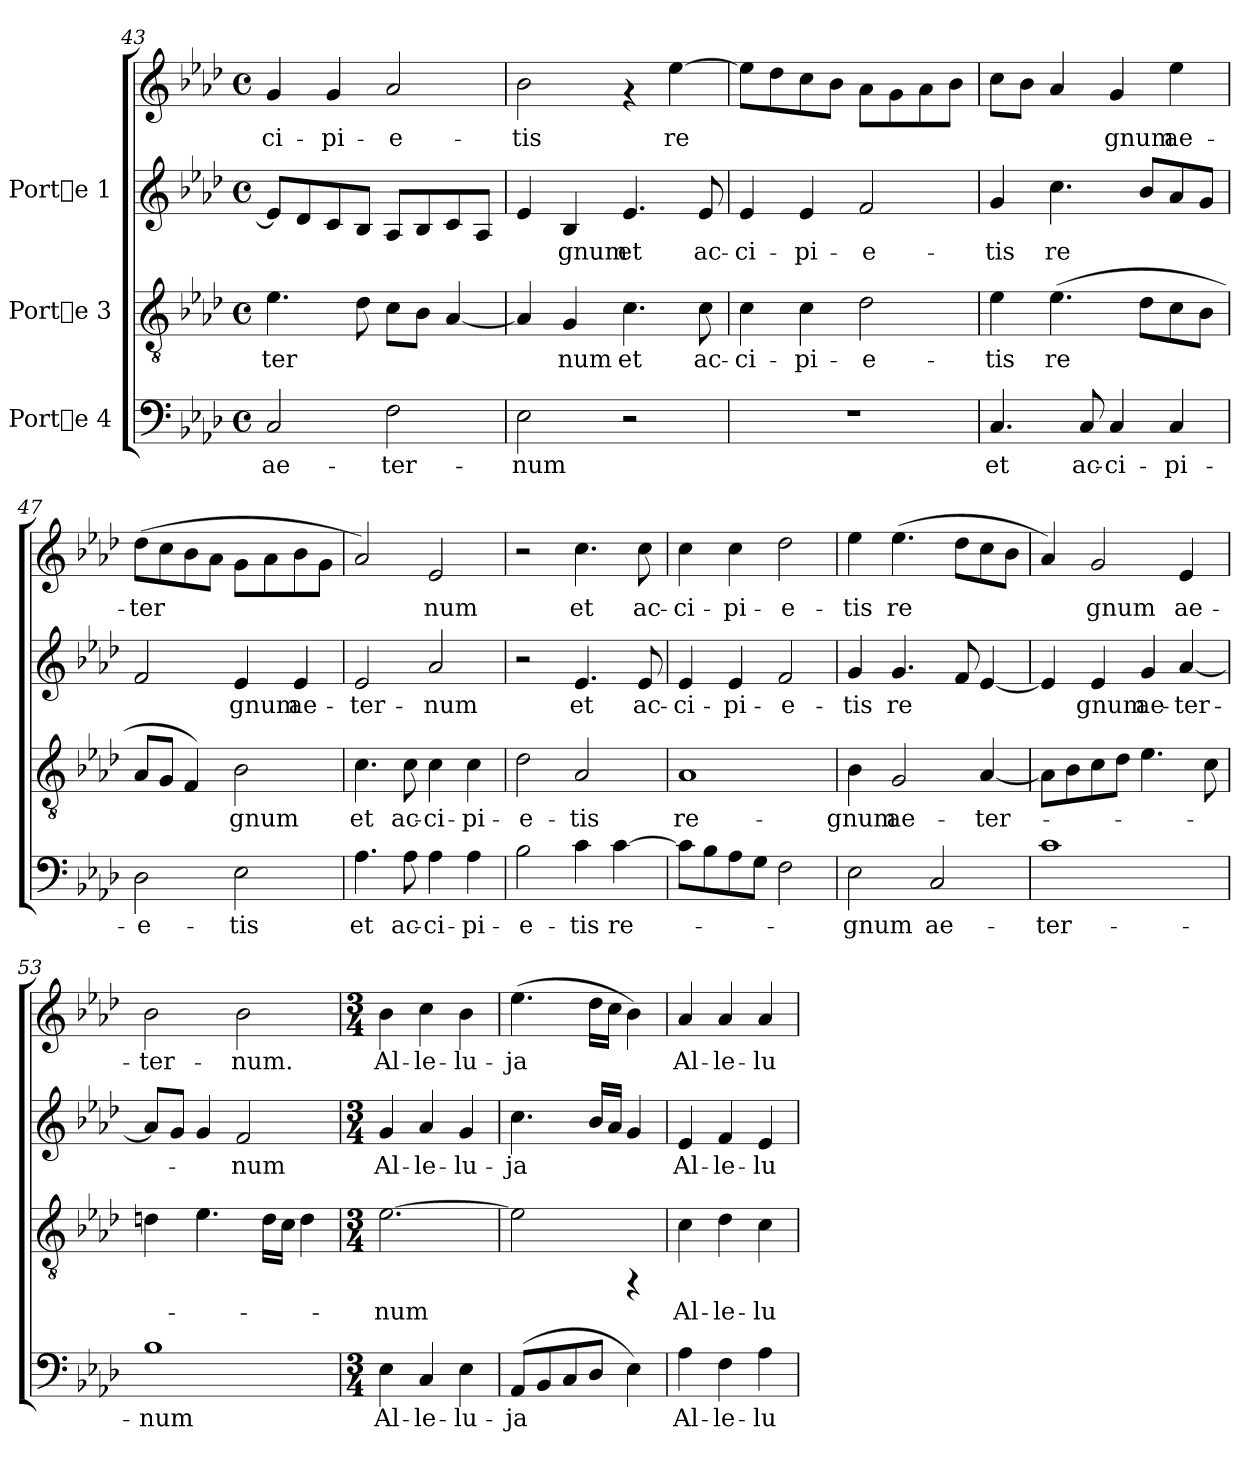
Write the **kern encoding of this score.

**kern	**text	**kern	**text	**kern	**text	**kern	**text
*part3	*part3	*part2	*part2	*part1	*part1	*part1	*part1
*staff4	*staff4	*staff3	*staff3	*staff2	*staff2	*staff1	*staff1
*I"Porte 4	*	*I"Porte 3	*	*I"Porte 1	*	*	*
*clefF4	*	*clefGv2	*	*clefG2	*	*clefG2	*
*k[b-e-a-d-]	*	*k[b-e-a-d-]	*	*k[b-e-a-d-]	*	*k[b-e-a-d-]	*
*A-:	*	*A-:	*	*A-:	*	*A-:	*
*M4/4	*	*M4/4	*	*M4/4	*	*M4/4	*
*met(c)	*	*met(c)	*	*met(c)	*	*met(c)	*
=43	=43	=43	=43	=43	=43	=43	=43
!	!LO:LY:b:cj	!	!LO:LY:b:cj	!	!	!	!LO:LY:b:cj
2C/	ae-	4.e-\	-ter-	8e-/L]	.	4g/	-ci-
.	.	.	.	8d-/	.	.	.
!	!	!	!	!	!	!	!LO:LY:b:cj
.	.	.	.	8c/	.	4g/	-pi-
!	!	!	!LO:LY:b:cj	!	!	!	!
.	.	8d-\	--	8B-/J	.	.	.
!	!LO:LY:b:cj	!	!LO:LY:b:cj	!	!	!	!LO:LY:b:cj
2F\	-ter-	8c\L	--	8A-/L	.	2a-/	-e-
!	!	!	!LO:LY:b:cj	!	!	!	!
.	.	8B-\J	--	8B-/	.	.	.
!	!	!	!LO:LY:b:cj	!	!	!	!
.	.	[<4A-/	--	8c/	.	.	.
.	.	.	.	8A-/J	.	.	.
=44	=44	=44	=44	=44	=44	=44	=44
!	!LO:LY:b:cj	!	!LO:LY:b:cj	!	!LO:LY:b:cj	!	!LO:LY:b:cj
2E-\	-num	4A-/]	-	4e-/	-	2b-\	-tis
!	!	!	!LO:LY:b:cj	!	!LO:LY:b:cj	!	!
.	.	4G/	num	4B-/	gnum	.	.
!	!	!	!LO:LY:b:cj	!	!LO:LY:b:cj	!	!
2r	.	4.c\	et	4.e-/	et	4rf	.
!	!	!	!	!	!	!	!LO:LY:b:cj
.	.	.	.	.	.	[>4ee-\	re-
!	!	!	!LO:LY:b:cj	!	!LO:LY:b:cj	!	!
.	.	8c\	ac-	8e-/	ac-	.	.
=45	=45	=45	=45	=45	=45	=45	=45
!	!	!	!LO:LY:b:cj	!	!LO:LY:b:cj	!	!
1r	.	4c\	-ci-	4e-/	-ci-	8ee-\L]	.
.	.	.	.	.	.	8dd-\	.
!	!	!	!LO:LY:b:cj	!	!LO:LY:b:cj	!	!
.	.	4c\	-pi-	4e-/	-pi-	8cc\	.
.	.	.	.	.	.	8b-\J	.
!	!	!	!LO:LY:b:cj	!	!LO:LY:b:cj	!	!
.	.	2d-\	-e-	2f/	-e-	8a-\L	.
.	.	.	.	.	.	8g\	.
.	.	.	.	.	.	8a-\	.
.	.	.	.	.	.	8b-\J	.
!!LO:PB:g=z
=46	=46	=46	=46	=46	=46	=46	=46
!	!LO:LY:b:cj	!	!LO:LY:b:cj	!	!LO:LY:b:cj	!	!LO:LY:b:cj
4.C/	et	4e-\	-tis	4g/	-tis	8cc\L	-
!	!	!	!	!	!	!	!LO:LY:b:cj
.	.	.	.	.	.	8b-\J	.
!	!	!	!LO:LY:b:cj	!	!LO:LY:b:cj	!	!LO:LY:b:cj
.	.	(>4.e-\	re-	4.cc\	re-	4a-/	.
!	!LO:LY:b:cj	!	!	!	!	!	!
8C/	ac-	.	.	.	.	.	.
!	!LO:LY:b:cj	!	!	!	!	!	!LO:LY:b:cj
4C/	-ci-	.	.	.	.	4g/	gnum
!	!	!	!LO:LY:b:cj	!	!LO:LY:b:cj	!	!
.	.	8d-\L	--	8b-/L	--	.	.
!	!LO:LY:b:cj	!	!LO:LY:b:cj	!	!LO:LY:b:cj	!	!LO:LY:b:cj
4C/	-pi-	8c\	--	8a-/	--	4ee-\	ae-
!	!	!	!LO:LY:b:cj	!	!LO:LY:b:cj	!	!
.	.	8B-\J	--	8g/J	--	.	.
=47	=47	=47	=47	=47	=47	=47	=47
!	!LO:LY:b:cj	!	!LO:LY:b:cj	!	!LO:LY:b:cj	!	!LO:LY:b:cj
2D-\	-e-	8A-/L	-	2f/	-	(>8dd-\L	-ter-
!	!	!	!LO:LY:b:cj	!	!	!	!LO:LY:b:cj
.	.	8G/J	.	.	.	8cc\	--
!	!	!	!LO:LY:b:cj	!	!	!	!LO:LY:b:cj
.	.	4F/)	.	.	.	8b-\	--
!	!	!	!	!	!	!	!LO:LY:b:cj
.	.	.	.	.	.	8a-\J	--
!	!LO:LY:b:cj	!	!LO:LY:b:cj	!	!LO:LY:b:cj	!	!LO:LY:b:cj
2E-\	-tis	2B-\	gnum	4e-/	gnum	8g\L	--
!	!	!	!	!	!	!	!LO:LY:b:cj
.	.	.	.	.	.	8a-\	--
!	!	!	!	!	!LO:LY:b:cj	!	!LO:LY:b:cj
.	.	.	.	4e-/	ae-	8b-\	--
!	!	!	!	!	!	!	!LO:LY:b:cj
.	.	.	.	.	.	8g\J	--
=48	=48	=48	=48	=48	=48	=48	=48
!	!LO:LY:b:cj	!	!LO:LY:b:cj	!	!LO:LY:b:cj	!	!LO:LY:b:cj
4.A-\	et	4.c\	et	2e-/	ter-	2a-/)	-
!	!LO:LY:b:cj	!	!LO:LY:b:cj	!	!	!	!
8A-\	ac-	8c\	ac-	.	.	.	.
!	!LO:LY:b:cj	!	!LO:LY:b:cj	!	!LO:LY:b:cj	!	!LO:LY:b:cj
4A-\	-ci-	4c\	-ci-	2a-/	-num	2e-/	num
!	!LO:LY:b:cj	!	!LO:LY:b:cj	!	!	!	!
4A-\	-pi-	4c\	-pi-	.	.	.	.
=49	=49	=49	=49	=49	=49	=49	=49
!	!LO:LY:b:cj	!	!LO:LY:b:cj	!	!	!	!
2B-\	-e-	2d-\	-e-	2r	.	2r	.
!	!LO:LY:b:cj	!	!LO:LY:b:cj	!	!LO:LY:b:cj	!	!LO:LY:b:cj
4c\	-tis	2A-/	-tis	4.e-/	-et	4.cc\	et
!	!LO:LY:b:cj	!	!	!	!	!	!
[>4c\	re-	.	.	.	.	.	.
!	!	!	!	!	!LO:LY:b:cj	!	!LO:LY:b:cj
.	.	.	.	8e-/	ac-	8cc\	ac-
=50	=50	=50	=50	=50	=50	=50	=50
!	!	!	!LO:LY:b:cj	!	!LO:LY:b:cj	!	!LO:LY:b:cj
8c\L]	.	1A-	re-	4e-/	-ci-	4cc\	-ci-
8B-\	.	.	.	.	.	.	.
!	!	!	!	!	!LO:LY:b:cj	!	!LO:LY:b:cj
8A-\	.	.	.	4e-/	-pi-	4cc\	-pi-
8G\J	.	.	.	.	.	.	.
!	!	!	!	!	!LO:LY:b:cj	!	!LO:LY:b:cj
2F\	.	.	.	2f/	-e-	2dd-\	-e-
!!LO:LB:g=z
=51	=51	=51	=51	=51	=51	=51	=51
!	!LO:LY:b:cj	!	!LO:LY:b:cj	!	!LO:LY:b:cj	!	!LO:LY:b:cj
2E-\	-gnum	4B-\	-gnum	4g/	-tis	4ee-\	-tis
!	!	!	!LO:LY:b:cj	!	!LO:LY:b:cj	!	!LO:LY:b:cj
.	.	2G/	ae-	4.g/	re-	(>4.ee-\	re-
!	!LO:LY:b:cj	!	!	!	!	!	!
2C/	ae-	.	.	.	.	.	.
!	!	!	!	!	!LO:LY:b:cj	!	!LO:LY:b:cj
.	.	.	.	8f/	--	8dd-\L	--
!	!	!	!LO:LY:b:cj	!	!LO:LY:b:cj	!	!LO:LY:b:cj
.	.	[<4A-/	-ter-	[<4e-/	--	8cc\	--
!	!	!	!	!	!	!	!LO:LY:b:cj
.	.	.	.	.	.	8b-\J	--
=52	=52	=52	=52	=52	=52	=52	=52
!	!LO:LY:b:cj	!	!	!	!LO:LY:b:cj	!	!LO:LY:b:cj
1c	-ter-	8A-\L]	.	4e-/]	-	4a-/)	-
.	.	8B-\	.	.	.	.	.
!	!	!	!	!	!LO:LY:b:cj	!	!LO:LY:b:cj
.	.	8c\	.	4e-/	gnum	2g/	gnum
.	.	8d-\J	.	.	.	.	.
!	!	!	!	!	!LO:LY:b:cj	!	!
.	.	4.e-\	.	4g/	ae-	.	.
!	!	!	!	!	!LO:LY:b:cj	!	!LO:LY:b:cj
.	.	.	.	[<4a-/	-ter-	4e-/	ae-
.	.	8c\	.	.	.	.	.
=53	=53	=53	=53	=53	=53	=53	=53
!	!LO:LY:b:cj	!	!	!	!LO:LY:b:cj	!	!LO:LY:b:cj
1B-	-num	4dn\	.	8a-/L]	.	2b-\	-ter-
!	!	!	!	!	!LO:LY:b:cj	!	!
.	.	.	.	8g/J	.	.	.
!	!	!	!	!	!LO:LY:b:cj	!	!
.	.	4.e-\	.	4g/	.	.	.
!	!	!	!	!	!LO:LY:b:cj	!	!LO:LY:b:cj
.	.	.	.	2f/	num	2b-\	-num.
.	.	16d\L	.	.	.	.	.
.	.	16c\J	.	.	.	.	.
.	.	4d\	.	.	.	.	.
=54	=54	=54	=54	=54	=54	=54	=54
*M3/4	*	*M3/4	*	*M3/4	*	*M3/4	*
*	*	*	*	*	*	*MM540	*
!	!LO:LY:b:cj	!	!LO:LY:b:cj	!	!LO:LY:b:cj	!	!LO:LY:b:cj
4E-\	Al-	[>2.e-\	-num	4g/	-Al-	4b-\	Al-
!	!LO:LY:b:cj	!	!	!	!LO:LY:b:cj	!	!LO:LY:b:cj
4C/	-le-	.	.	4a-/	-le-	4cc\	-le-
!	!LO:LY:b:cj	!	!	!	!LO:LY:b:cj	!	!LO:LY:b:cj
4E-\	-lu-	.	.	4g/	-lu-	4b-\	-lu-
!!LO:LB:g=z
=55	=55	=55	=55	=55	=55	=55	=55
!	!LO:LY:b:cj	!	!	!	!LO:LY:b:cj	!	!LO:LY:b:cj
(>8AA-/L	-ja	2e-\]	.	4.cc\	ja	(>4.ee-\	-ja
!	!LO:LY:b:cj	!	!	!	!	!	!
8BB-/	.	.	.	.	.	.	.
!	!LO:LY:b:cj	!	!	!	!	!	!
8C/	.	.	.	.	.	.	.
!	!LO:LY:b:cj	!	!	!	!LO:LY:b:cj	!	!LO:LY:b:cj
8D-/J	.	.	.	16b-/L	.	16dd-\L	.
!	!	!	!	!	!LO:LY:b:cj	!	!LO:LY:b:cj
.	.	.	.	16a-/J	.	16cc\J	.
!	!LO:LY:b:cj	!	!	!	!LO:LY:b:cj	!	!LO:LY:b:cj
4E-\)	.	4rFF	.	4g/	.	4b-\)	.
=56	=56	=56	=56	=56	=56	=56	=56
!	!LO:LY:b:cj	!	!LO:LY:b:cj	!	!LO:LY:b:cj	!	!LO:LY:b:cj
4A-\	Al-	4c\	Al-	4e-/	-Al-	4a-/	Al-
!	!LO:LY:b:cj	!	!LO:LY:b:cj	!	!LO:LY:b:cj	!	!LO:LY:b:cj
4F\	-le-	4d-\	-le-	4f/	-le-	4a-/	-le-
!	!LO:LY:b:cj	!	!LO:LY:b:cj	!	!LO:LY:b:cj	!	!LO:LY:b:cj
4A-\	-lu-	4c\	-lu-	4e-/	-lu-	4a-/	-lu-
=	=	=	=	=	=	=	=
*-	*-	*-	*-	*-	*-	*-	*-
